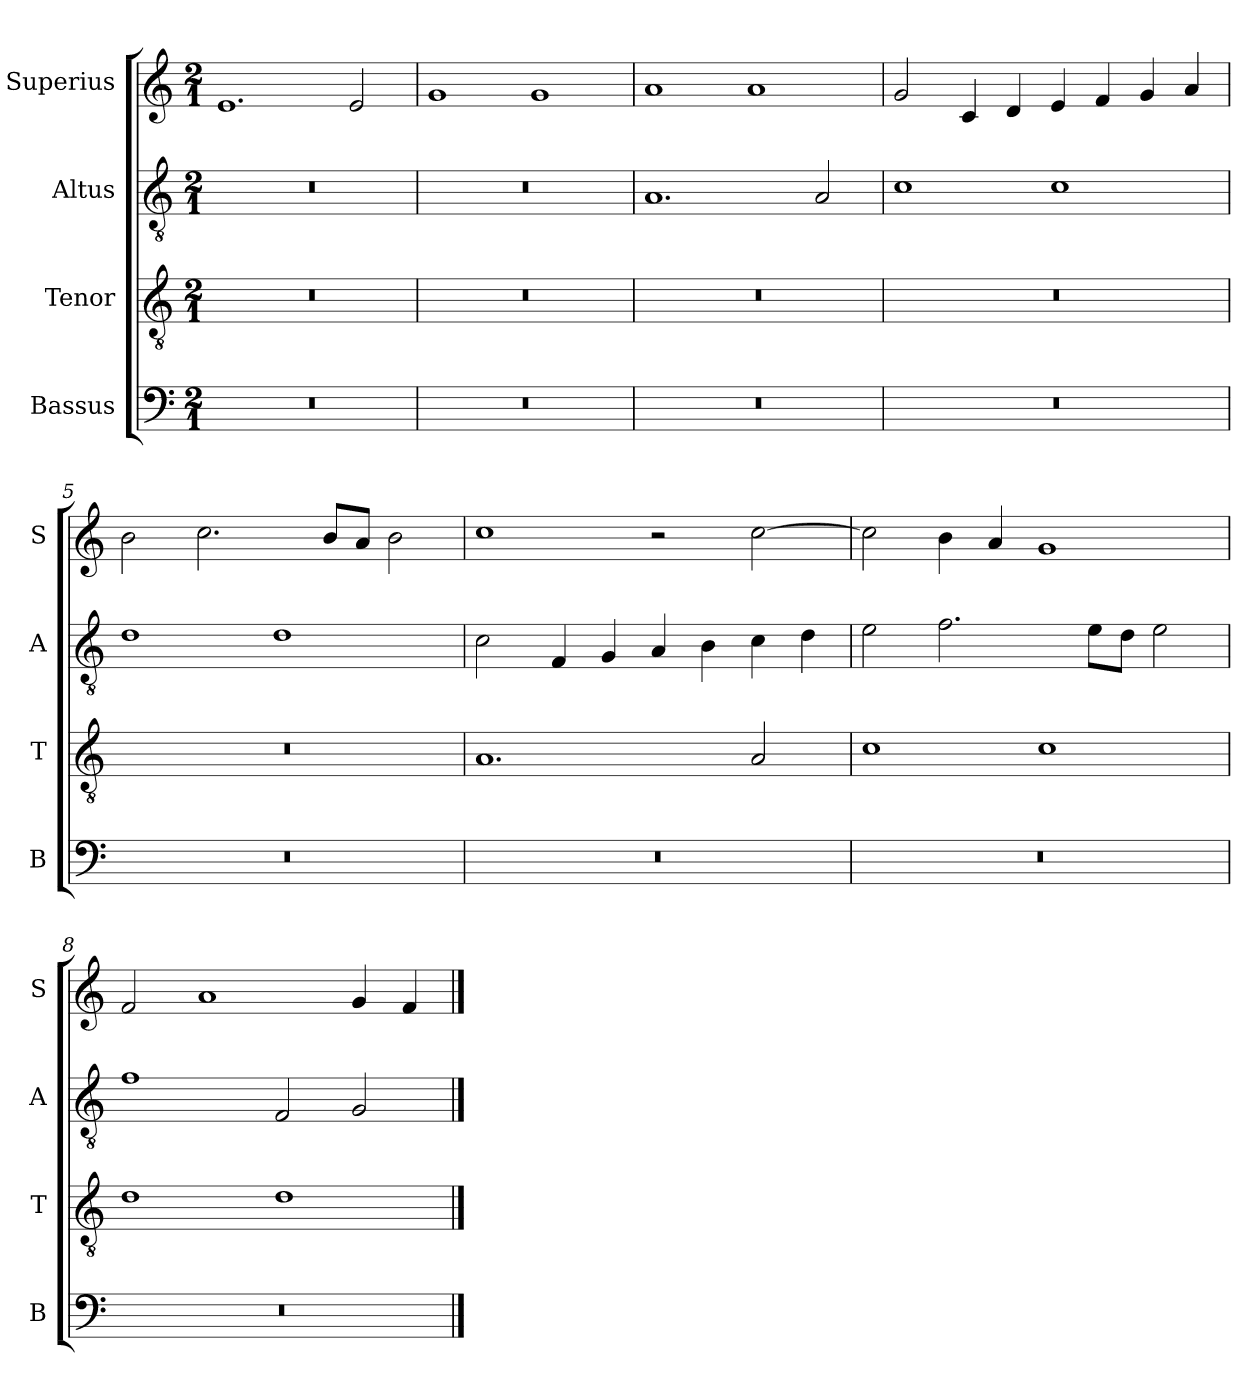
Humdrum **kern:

**kern	**kern	**kern	**kern
*part4	*part3	*part2	*part1
*staff4	*staff3	*staff2	*staff1
*I"Bassus	*I"Tenor	*I"Altus	*I"Superius
*I'B	*I'T	*I'A	*I'S
*clefF4	*clefGv2	*clefGv2	*clefG2
*k[]	*k[]	*k[]	*k[]
*M2/1	*M2/1	*M2/1	*M2/1
=1	=1	=1	=1
0r	0r	0r	1.e
.	.	.	2e/
=2	=2	=2	=2
0r	0r	0r	1g
.	.	.	1g
=3	=3	=3	=3
0r	0r	1.A	1a
.	.	.	1a
.	.	2A/	.
=4	=4	=4	=4
0r	0r	1c	2g/
.	.	.	4c/
.	.	.	4d/
.	.	1c	4e/
.	.	.	4f/
.	.	.	4g/
.	.	.	4a/
=5	=5	=5	=5
0r	0r	1d	2b\
.	.	.	2.cc\
.	.	1d	.
.	.	.	8b/L
.	.	.	8a/J
.	.	.	2b\
=6	=6	=6	=6
0r	1.A	2c\	1cc
.	.	4F/	.
.	.	4G/	.
.	.	4A/	2r
.	.	4B\	.
.	2A/	4c\	[2cc\
.	.	4d\	.
=7	=7	=7	=7
0r	1c	2e\	2cc\]
.	.	2.f\	4b\
.	.	.	4a/
.	1c	.	1g
.	.	8e\L	.
.	.	8d\J	.
.	.	2e\	.
=8	=8	=8	=8
0r	1d	1f	2f/
.	.	.	1a
.	1d	2F/	.
.	.	2G/	4g/
.	.	.	4f/
==	==	==	==
*-	*-	*-	*-
